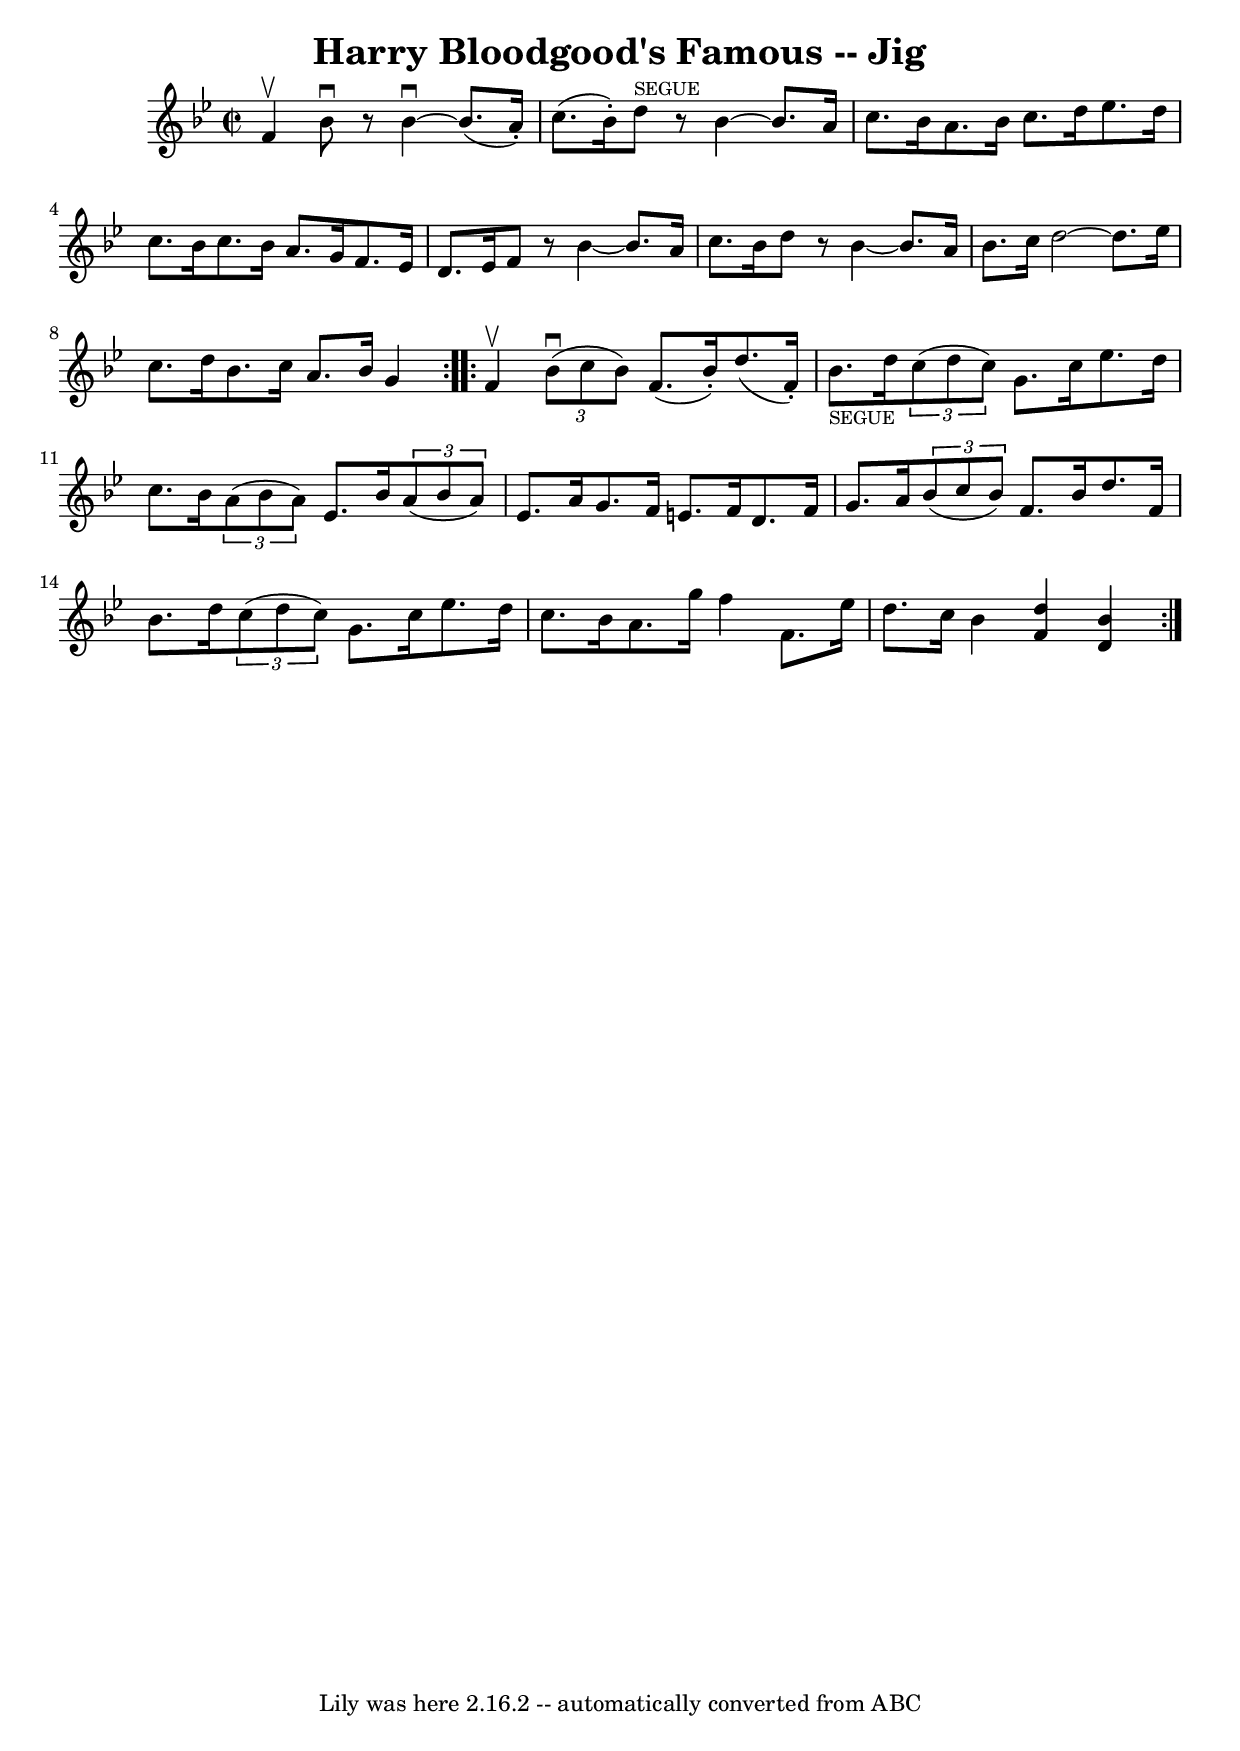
\version "2.7.40"
\include "Mammoth.ily"
\header {
	%% book = "Ryan's Mammoth Collection"
	crossRefNumber = "1"
	footnotes = "\\\\118 665"
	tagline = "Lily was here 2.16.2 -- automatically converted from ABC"
	title = "Harry Bloodgood's Famous -- Jig"
}
voicedefault =  {


\repeat volta 2 {
\override Staff.TimeSignature #'style = #'C
 \time 2/2 \key bes \major f'4^\upbow |
 bes'8^\downbow   r8 
bes'4^\downbow  ~ bes'8. (a'16 -.) c''8. (bes'16 -.)   |
 
 d''8^\segue   r8 bes'4   ~ bes'8. a'16 c''8. bes'16    
|
 a'8. bes'16 c''8. d''16 ees''8. d''16 c''8.    
bes'16    |
 c''8. bes'16 a'8. g'16 f'8. ees'16    
d'8. ees'16    |
 f'8    r8 bes'4   ~ bes'8. a'16 c''8.   
 bes'16    |
 d''8    r8 bes'4   ~ bes'8. a'16 bes'8. c''16 
   |
 d''2   ~ d''8. ees''16 c''8. d''16    |
   
bes'8. c''16 a'8. bes'16 g'4  }     \repeat volta 2 { f'4^\upbow 
|
     \times 2/3 { bes'8^\downbow(c''8 bes'8) } f'8. (
bes'16 -.) d''8. (f'16 -.) bes'8._\segue d''16    |
   
\times 2/3 { c''8 (d''8 c''8) } g'8. c''16 ees''8. d''16  
 c''8. bes'16    |
     \times 2/3 { a'8 (bes'8 a'8) }   
ees'8. bes'16    \times 2/3 { a'8 (bes'8 a'8) } ees'8. a'16  
  |
 g'8. f'16 e'8. f'16 d'8. f'16 g'8. a'16    
|
     \times 2/3 { bes'8 (c''8 bes'8) } f'8. bes'16    
d''8. f'16 bes'8. d''16    |
   \times 2/3 { c''8 (d''8    
c''8) } g'8. c''16 ees''8. d''16 c''8. bes'16    |
   
 a'8. g''16 f''4 f'8. ees''16 d''8. c''16    |
   
bes'4  << f'4 d''4   >> << d'4 bes'4   >> }   
}

\score{
    <<

	\context Staff="default"
	{
	    \voicedefault 
	}

    >>
	\layout {
	}
	\midi {}
}
